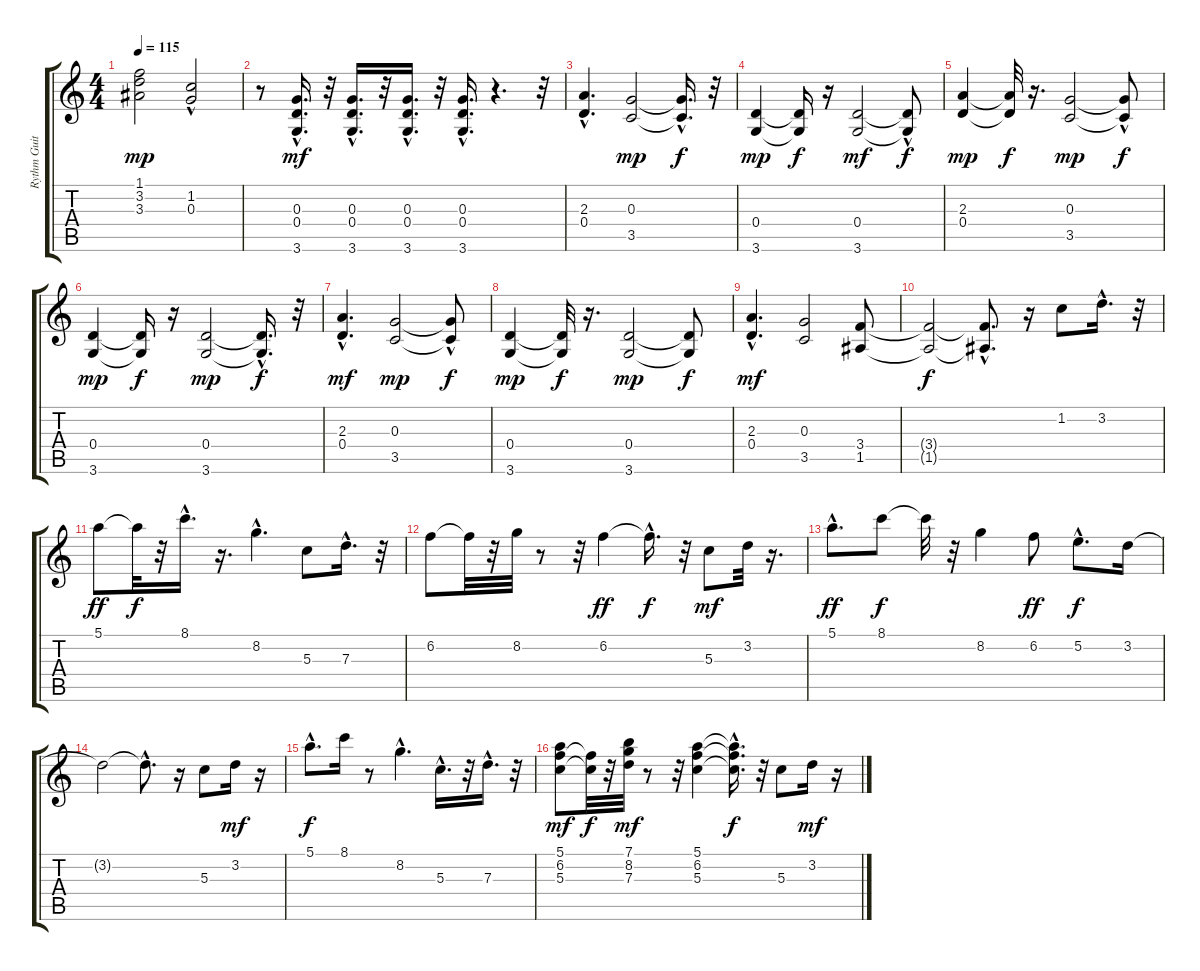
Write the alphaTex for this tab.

\track ("Rythm Guitar" "Rythm Guit") {instrument overdrivenguitar}
\staff {score tabs}
\tuning (E4 B3 G3 D3 A2 E2) {hide}
\ts (4 4)
\tempo 115
\clef g2
\ks c
(1.1 3.2 3.3).2{dy mp} (1.2 0.3{hac}).2 |
r.8 (0.3{hac} 0.4{hac} 3.6{hac}).16{d dy mf} r.32 (0.3{hac} 0.4{hac} 3.6{hac}).16{d} r.32 (0.3 0.4{hac} 3.6{hac}).16{d} r.32 (0.3{hac} 0.4{hac} 3.6{hac}).16{d} r.4{d} r.32 |
(2.3{hac} 0.4).4{d} (0.3 3.5).2{dy mp} (0.3{hac t} 3.5{hac t}).16{d dy f} r.32 |
(0.4 3.6).4{dy mp} (0.4{t} 3.6{t}).16{dy f} r.16 (0.4 3.6).2{dy mf} (0.4{hac t} 3.6{t}).8{dy f} |
(2.3 0.4).4{dy mp} (2.3{t} 0.4{t}).32{dy f} r.16{d} (0.3 3.5).2{dy mp} (0.3{hac t} 3.5{t}).8{dy f} |
(0.4 3.6).4{dy mp} (0.4{t} 3.6{t}).16{dy f} r.16 (0.4 3.6).2{dy mp} (0.4{t} 3.6{hac t}).16{d dy f} r.32 |
(2.3{hac} 0.4{hac}).4{d dy mf} (0.3 3.5).2{dy mp} (0.3{hac t} 3.5{t}).8{dy f} |
(0.4 3.6).4{dy mp} (0.4{t} 3.6{t}).32{dy f} r.16{d} (0.4 3.6).2{dy mp} (0.4{t} 3.6{t}).8{dy f} |
(2.3{hac} 0.4{hac}).4{d dy mf} (0.3 3.5).2 (3.4 1.5).8 |
(3.4{t} 1.5{t}).2{dy f} (3.4{t} 1.5{hac t}).8{d} r.16 1.2.8 3.2{hac}.16{d} r.32 |
5.1.8{dy ff} 5.1{t}.32{dy f} r.32 8.1{hac}.16{d} r.16{d} 8.2{hac}.4{d} 5.3.8 7.3{hac}.16{d} r.32 |
6.2.8 6.2{t}.32 r.32 8.2.32 r.8 r.32 6.2.4{dy ff} 6.2{hac t}.16{d dy f} r.32 5.3.8{dy mf} 3.2.32 r.16{d} |
5.1{hac}.8{d dy ff} 8.1.8{dy f} 8.1{t}.32 r.32 8.2.4 6.2.8{dy ff} 5.2{hac}.8{d dy f} 3.2.16 |
3.2{t}.2 3.2{hac t}.8{d} r.16 5.3.8 3.2.16{dy mf} r.16 |
5.1{hac}.8{d dy f} 8.1.16 r.8 8.2{hac}.4{d} 5.3{hac}.16{d} r.32 7.3{hac}.16{d} r.32 |
(5.1 6.2 5.3).8{dy mf} (6.2{t} 5.3{t}).32{dy f} r.32 (7.1 8.2 7.3).32{dy mf} r.8 r.32 (5.1 6.2 5.3).4 (5.1{hac t} 6.2{hac t} 5.3{t}).16{d dy f} r.32 5.3.8 3.2.16{dy mf} r.16
